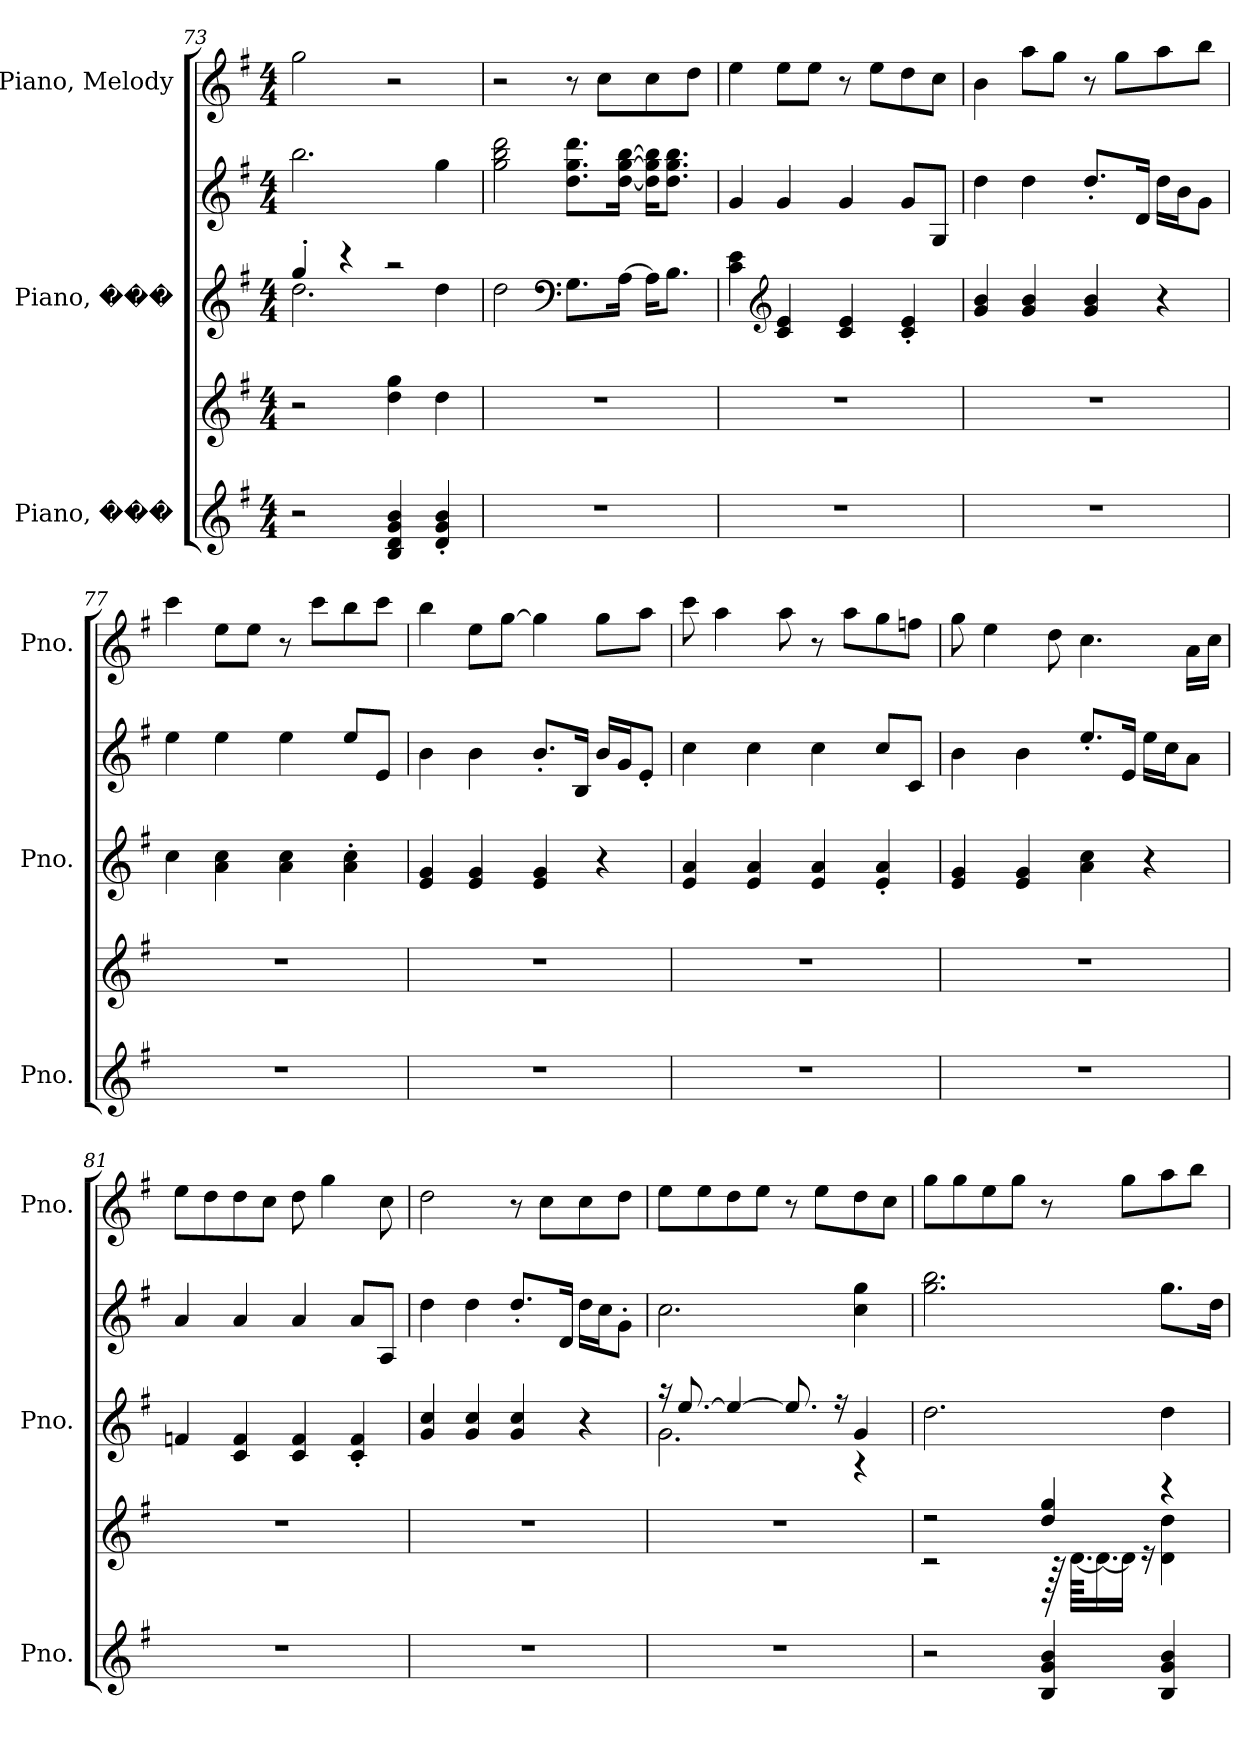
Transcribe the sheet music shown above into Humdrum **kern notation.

**kern	**kern	**kern	**kern	**kern
*part3	*part3	*part2	*part2	*part1
*staff5	*staff4	*staff3	*staff2	*staff1
*I"Piano, ���	*	*I"Piano, ���	*	*I"Piano, Melody
*I'Pno.	*	*I'Pno.	*	*I'Pno.
*clefG2	*clefG2	*clefG2	*clefG2	*clefG2
*k[f#]	*k[f#]	*k[f#]	*k[f#]	*k[f#]
*M4/4	*M4/4	*M4/4	*M4/4	*M4/4
=73	=73	=73	=73	=73
*	*	*^	*	*
2r	2r	4gg'/	2.dd\	2.bb\	2gg\
.	.	4r	.	.	.
4B/ 4d/ 4g/ 4b/	4dd\ 4gg\	2r	.	.	2r
4d/' 4g/' 4b/'	4dd\	.	4dd\	4gg\	.
*	*	*v	*v	*	*
!!LO:LB:g=z
=74	=74	=74	=74	=74
1r	1r	2dd\	2gg\ 2bb\ 2ddd\	2r
*	*	*clefF4	*	*
.	.	8.G\L	8.dd\ 8.gg\ 8.ddd\L	8r
.	.	.	.	8cc\L
.	.	[16A\Jk	[16dd\ [16gg\ [16bb\Jk	.
.	.	16A\KL]	16dd\] 16gg\] 16bb\]KL	8cc\
.	.	8.B\J	8.dd\ 8.gg\ 8.bb\J	.
.	.	.	.	8dd\J
=75	=75	=75	=75	=75
1r	1r	4c\ 4e\	4g/	4ee\
*	*	*clefG2	*	*
.	.	4c/ 4e/	4g/	8ee\L
.	.	.	.	8ee\J
.	.	4c/ 4e/	4g/	8r
.	.	.	.	8ee\L
.	.	4c/' 4e/'	8g/L	8dd\
.	.	.	8G/J	8cc\J
=76	=76	=76	=76	=76
1r	1r	4g/ 4b/	4dd\	4b\
.	.	4g/ 4b/	4dd\	8aa\L
.	.	.	.	8gg\J
.	.	4g/ 4b/	8.dd'/L	8r
.	.	.	.	8gg\L
.	.	.	16d/Jk	.
.	.	4r	16dd\LL	8aa\
.	.	.	16b\J	.
.	.	.	8g\J	8bb\J
=77	=77	=77	=77	=77
1r	1r	4cc\	4ee\	4ccc\
.	.	4a\ 4cc\	4ee\	8ee\L
.	.	.	.	8ee\J
.	.	4a\ 4cc\	4ee\	8r
.	.	.	.	8ccc\L
.	.	4a\' 4cc\'	8ee/L	8bb\
.	.	.	8e/J	8ccc\J
!!LO:PB:g=z
=78	=78	=78	=78	=78
1r	1r	4e/ 4g/	4b\	4bb\
.	.	4e/ 4g/	4b\	8ee\L
.	.	.	.	[8gg\J
.	.	4e/ 4g/	8.b'/L	4gg\]
.	.	.	16B/Jk	.
.	.	4r	16b/LL	8gg\L
.	.	.	16g/J	.
.	.	.	8e'/J	8aa\J
=79	=79	=79	=79	=79
1r	1r	4e/ 4a/	4cc\	8ccc\
.	.	.	.	4aa\
.	.	4e/ 4a/	4cc\	.
.	.	.	.	8aa\
.	.	4e/ 4a/	4cc\	8r
.	.	.	.	8aa\L
.	.	4e/' 4a/'	8cc/L	8gg\
.	.	.	8c/J	8ffn\J
=80	=80	=80	=80	=80
1r	1r	4e/ 4g/	4b\	8gg\
.	.	.	.	4ee\
.	.	4e/ 4g/	4b\	.
.	.	.	.	8dd\
.	.	4a\ 4cc\	8.ee'/L	4.cc\
.	.	.	16e/Jk	.
.	.	4r	16ee\LL	.
.	.	.	16cc\J	.
.	.	.	8a\J	16a\LL
.	.	.	.	16cc\JJ
=81	=81	=81	=81	=81
1r	1r	4fn/	4a/	8ee\L
.	.	.	.	8dd\
.	.	4c/ 4f/	4a/	8dd\
.	.	.	.	8cc\J
.	.	4c/ 4f/	4a/	8dd\
.	.	.	.	4gg\
.	.	4c/' 4f/'	8a/L	.
.	.	.	8A/J	8cc\
=82	=82	=82	=82	=82
1r	1r	4g/ 4cc/	4dd\	2dd\
.	.	4g/ 4cc/	4dd\	.
.	.	4g/ 4cc/	8.dd'/L	8r
.	.	.	.	8cc\L
.	.	.	16d/Jk	.
.	.	4r	16dd\LL	8cc\
.	.	.	16cc\J	.
.	.	.	8g'\J	8dd\J
!!LO:LB:g=z
=83	=83	=83	=83	=83
*	*	*^	*	*
1r	1r	16r	2.g\	2.cc\	8ee\L
.	.	[8.ee/	.	.	.
.	.	.	.	.	8ee\
.	.	4ee/_	.	.	8dd\
.	.	.	.	.	8ee\J
.	.	8.ee/]	.	.	8r
.	.	.	.	.	8ee\L
.	.	16r	.	.	.
.	.	4g/	4r	4cc\ 4gg\	8dd\
.	.	.	.	.	8cc\J
*	*	*v	*v	*	*
=84	=84	=84	=84	=84
*	*^	*	*	*
2r	2r	2r	2.dd\	2.gg\ 2.bb\	8gg\L
.	.	.	.	.	8gg\
.	.	.	.	.	8ee\
.	.	.	.	.	8gg\J
4B/ 4g/ 4b/	4dd/ 4gg/	128r	.	.	8r
.	.	[64.d\KKLL	.	.	.
.	.	16.d\_	.	.	.
.	.	16d\JJ]	.	.	8gg\L
.	.	16r	.	.	.
4B/ 4g/ 4b/	4r	4d\ 4dd\	4dd\	8.gg\L	8aa\
.	.	.	.	.	8bb\J
.	.	.	.	16dd\Jk	.
*	*v	*v	*	*	*
=	=	=	=	=
*-	*-	*-	*-	*-
